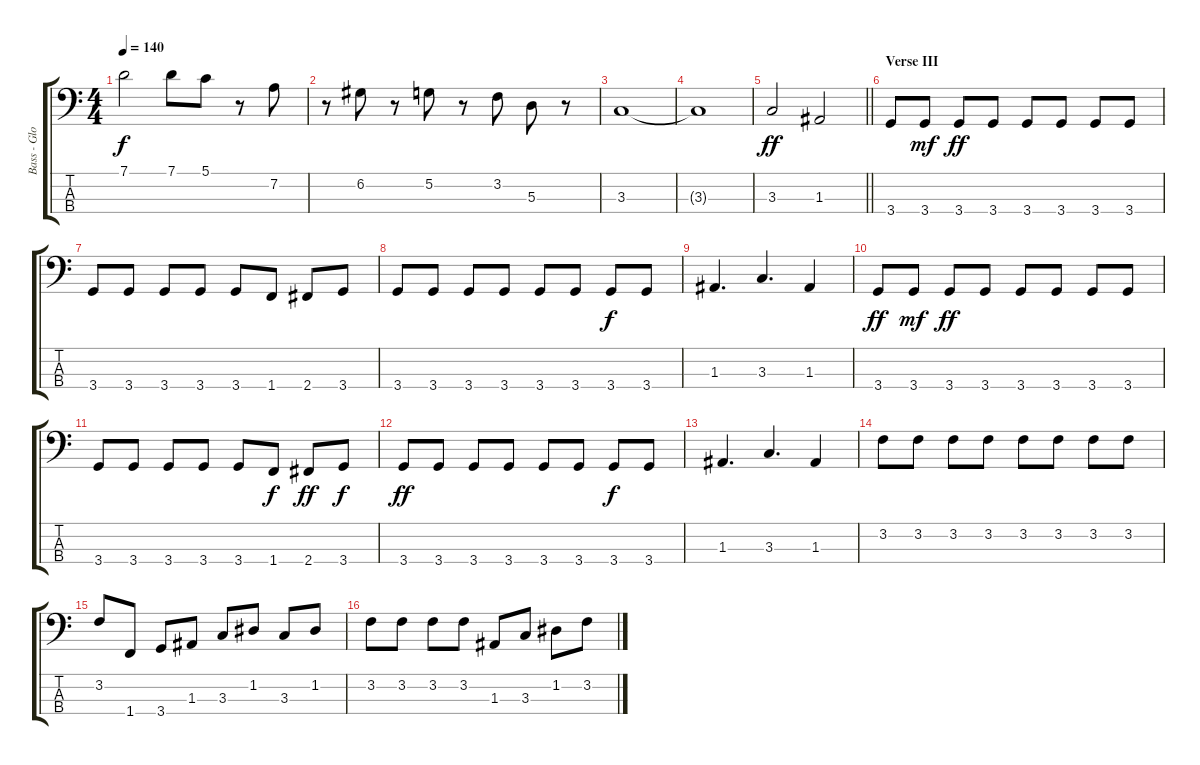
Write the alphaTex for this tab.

\track ("Bass - Glover" "Bass - Glo") {instrument electricbassfinger}
\staff {score tabs}
\tuning (G2 D2 A1 E1) {hide}
\ts (4 4)
\tempo 140
\clef f4
\ks c
7.1{t}.2{dy f} 7.1.8 5.1.8 r.8 7.2.8 |
r.8 6.2.8 r.8 5.2.8 r.8 3.2.8 5.3.8 r.8 |
3.3.1 |
3.3{t}.1 |
\barLineRight lightlight
3.3.2{dy ff} 1.3.2 |
\section ("" "Verse III")
3.4.8 3.4.8{dy mf} 3.4.8{dy ff} 3.4.8 3.4.8 3.4.8 3.4.8 3.4.8 |
3.4.8 3.4.8 3.4.8 3.4.8 3.4.8 1.4.8 2.4.8 3.4.8 |
3.4.8 3.4.8 3.4.8 3.4.8 3.4.8 3.4.8 3.4.8{dy f} 3.4.8 |
1.3.4{d} 3.3.4{d} 1.3.4 |
3.4.8{dy ff} 3.4.8{dy mf} 3.4.8{dy ff} 3.4.8 3.4.8 3.4.8 3.4.8 3.4.8 |
3.4.8 3.4.8 3.4.8 3.4.8 3.4.8 1.4.8{dy f} 2.4.8{dy ff} 3.4.8{dy f} |
3.4.8{dy ff} 3.4.8 3.4.8 3.4.8 3.4.8 3.4.8 3.4.8{dy f} 3.4.8 |
1.3.4{d} 3.3.4{d} 1.3.4 |
3.2.8 3.2.8 3.2.8 3.2.8 3.2.8 3.2.8 3.2.8 3.2.8 |
3.2.8 1.4.8 3.4.8 1.3.8 3.3.8 1.2.8 3.3.8 1.2.8 |
3.2.8 3.2.8 3.2.8 3.2.8 1.3.8 3.3.8 1.2.8 3.2.8
